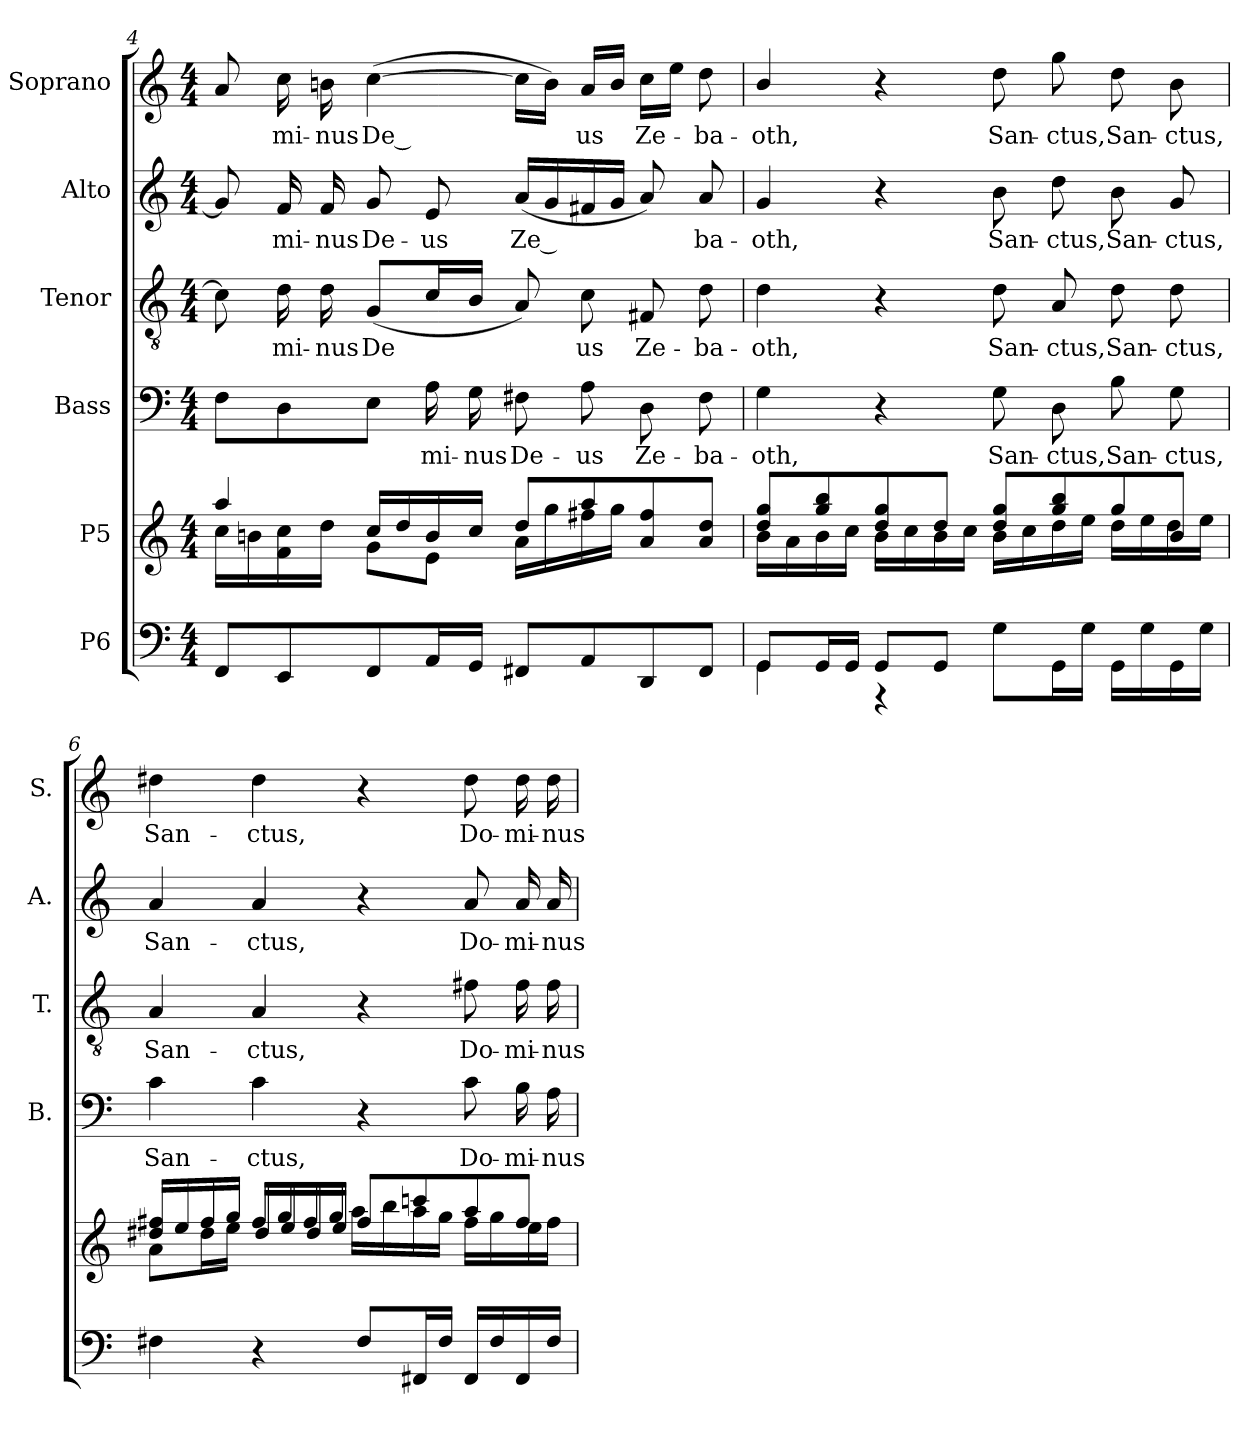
**kern	**kern	**kern	**text	**kern	**text	**kern	**text	**kern	**text
*part6	*part5	*part4	*part4	*part3	*part3	*part2	*part2	*part1	*part1
*staff6	*staff5	*staff4	*staff4	*staff3	*staff3	*staff2	*staff2	*staff1	*staff1
*I"P6	*I"P5	*I"Bass	*	*I"Tenor	*	*I"Alto	*	*I"Soprano	*
*	*	*I'B.	*	*I'T.	*	*I'A.	*	*I'S.	*
*clefF4	*clefG2	*clefF4	*	*clefGv2	*	*clefG2	*	*clefG2	*
*	*	*	*	*ITrd7c12	*	*	*	*	*
*k[]	*k[]	*k[]	*	*k[]	*	*k[]	*	*k[]	*
*C:	*C:	*C:	*	*C:	*	*C:	*	*C:	*
*M4/4	*M4/4	*M4/4	*	*M4/4	*	*M4/4	*	*M4/4	*
=4	=4	=4	=4	=4	=4	=4	=4	=4	=4
*	*^	*	*	*	*	*	*	*	*
!	!	!	!	!	!	!LO:LY:b:color=#000000	!	!	!	!
!	!	!	!	!	!	!	!	!LO:LY:b:color=#000000	!	!
8FFi/L	4aai/	16cci\LL	8Fi\L	.	8Ci\]	--	8gi/]	--	8ai/	.
.	.	16bni\	.	.	.	.	.	.	.	.
!	!	!	!	!	!	!LO:LY:b:color=#000000	!	!	!	!
!	!	!	!	!	!	!	!	!LO:LY:b:color=#000000	!	!
!	!	!	!	!	!	!	!	!	!	!LO:LY:b:color=#000000
8EEi/	.	16fi\ 16cci	8Di\	.	16Di\	mi-	16fi/	mi-	16cci\	-mi-
!	!	!	!	!	!	!LO:LY:b:color=#000000	!	!	!	!
!	!	!	!	!	!	!	!	!LO:LY:b:color=#000000	!	!
!	!	!	!	!	!	!	!	!	!	!LO:LY:b:color=#000000
.	.	16ddi\JJ	.	.	16Di\	-nus	16fi/	-nus	16bni\	-nus
!	!	!	!	!	!	!LO:LY:b:color=#000000	!	!	!	!
!	!	!	!	!	!	!	!	!LO:LY:b:color=#000000	!	!
!	!	!	!	!	!	!	!	!	!	!LO:LY:b:color=#000000
8FFi/	16cci/LL	8gi\L	8Ei\J	.	(8GGi/L	De-	8gi/	De-	([4cci\	De --
.	16ddi/	.	.	.	.	.	.	.	.	.
!	!	!	!	!LO:LY:b:color=#000000	!	!	!	!	!	!
!	!	!	!	!	!	!LO:LY:b:color=#000000	!	!	!	!
!	!	!	!	!	!	!	!	!LO:LY:b:color=#000000	!	!
16AAi/L	16bi/	8ei\J	16Ai\	-mi-	16Ci/L	--	8ei/	-us	.	.
!	!	!	!	!LO:LY:b:color=#000000	!	!	!	!	!	!
16GGi/JJ	16cci/JJ	.	16Gi\	-nus	16BBi/JJ	.	.	.	.	.
!	!	!	!	!LO:LY:b:color=#000000	!	!	!	!	!	!
!	!	!	!	!	!	!LO:LY:b:color=#000000	!	!	!	!
!	!	!	!	!	!	!	!	!LO:LY:b:color=#000000	!	!
!	!	!	!	!	!	!	!	!	!	!LO:LY:b:color=#000000
8FF#Xi/L	8ddi/L	16ai\LL	8F#Xi\	De-	8AAi/)	-	(16ai/LL	Ze --	16cci\LL]	--
.	.	16ggi\	.	.	.	.	16gi/	.	16bi\JJ)	.
!	!	!	!	!LO:LY:b:color=#000000	!	!	!	!	!	!
!	!	!	!	!	!	!LO:LY:b:color=#000000	!	!	!	!
!	!	!	!	!	!	!	!	!LO:LY:b:color=#000000	!	!
!	!	!	!	!	!	!	!	!	!	!LO:LY:b:color=#000000
8AAi/	8aai/	16ff#Xi\	8Ai\	-us	8Ci\	us	16f#Xi/	--	16ai/LL	us
.	.	16ggi\JJ	.	.	.	.	16gi/JJ	.	16bi/JJ	.
!	!	!	!	!LO:LY:b:color=#000000	!	!	!	!	!	!
!	!	!	!	!	!	!LO:LY:b:color=#000000	!	!	!	!
!	!	!	!	!	!	!	!	!	!	!LO:LY:b:color=#000000
8DDi/	8ai/ 8ff#i	4ryy	8Di\	Ze-	8FF#Xi/	Ze-	8ai/)	.	16cci\LL	Ze-
.	.	.	.	.	.	.	.	.	16eei\JJ	.
!	!	!	!	!LO:LY:b:color=#000000	!	!	!	!	!	!
!	!	!	!	!	!	!LO:LY:b:color=#000000	!	!	!	!
!	!	!	!	!	!	!	!	!LO:LY:b:color=#000000	!	!
!	!	!	!	!	!	!	!	!	!	!LO:LY:b:color=#000000
8FF#i/J	8ai/ 8ddiJ	.	8F#i\	-ba-	8Di\	-ba-	8ai/	- ba-	8ddi\	-ba-
=5	=5	=5	=5	=5	=5	=5	=5	=5	=5	=5
*^	*	*	*	*	*	*	*	*	*	*
!	!	!	!	!	!LO:LY:b:color=#000000	!	!	!	!	!	!
!	!	!	!	!	!	!	!LO:LY:b:color=#000000	!	!	!	!
!	!	!	!	!	!	!	!	!	!LO:LY:b:color=#000000	!	!
!	!	!	!	!	!	!	!	!	!	!	!LO:LY:b:color=#000000
8GGi/L	4GGi\	8ddi/ 8ggiL	16bi\LL	4Gi\	-oth,	4Di\	-oth,	4gi/	-oth,	4bi/	-oth,
.	.	.	16ai\	.	.	.	.	.	.	.	.
16GGi/L	.	8ggi/ 8bbi	16bi\	.	.	.	.	.	.	.	.
16GGi/JJ	.	.	16cci\JJ	.	.	.	.	.	.	.	.
8GGi/L	4r	8ddi/ 8ggi	16bi\LL	4r	.	4r	.	4r	.	4r	.
.	.	.	16cci\	.	.	.	.	.	.	.	.
8GGi/J	.	8ddi/J	16bi\	.	.	.	.	.	.	.	.
.	.	.	16cci\JJ	.	.	.	.	.	.	.	.
!	!	!	!	!	!LO:LY:b:color=#000000	!	!	!	!	!	!
!	!	!	!	!	!	!	!LO:LY:b:color=#000000	!	!	!	!
!	!	!	!	!	!	!	!	!	!LO:LY:b:color=#000000	!	!
!	!	!	!	!	!	!	!	!	!	!	!LO:LY:b:color=#000000
8Gi\L	2ryy	8ddi/ 8ggiL	16bi\LL	8Gi\	San-	8Di\	San-	8bi\	San-	8ddi\	San-
.	.	.	16cci\	.	.	.	.	.	.	.	.
!	!	!	!	!	!LO:LY:b:color=#000000	!	!	!	!	!	!
!	!	!	!	!	!	!	!LO:LY:b:color=#000000	!	!	!	!
!	!	!	!	!	!	!	!	!	!LO:LY:b:color=#000000	!	!
!	!	!	!	!	!	!	!	!	!	!	!LO:LY:b:color=#000000
16GGi\L	.	8ggi/ 8bbi	16ddi\	8Di\	-ctus,	8AAi/	-ctus,	8ddi\	-ctus,	8ggi\	-ctus,
16Gi\JJ	.	.	16eei\JJ	.	.	.	.	.	.	.	.
!	!	!	!	!	!LO:LY:b:color=#000000	!	!	!	!	!	!
!	!	!	!	!	!	!	!LO:LY:b:color=#000000	!	!	!	!
!	!	!	!	!	!	!	!	!	!LO:LY:b:color=#000000	!	!
!	!	!	!	!	!	!	!	!	!	!	!LO:LY:b:color=#000000
16GGi\LL	.	8ggi/	16ddi\LL	8Bi\	San-	8Di\	San-	8bi\	San-	8ddi\	San-
16Gi\	.	.	16eei\	.	.	.	.	.	.	.	.
!	!	!	!	!	!LO:LY:b:color=#000000	!	!	!	!	!	!
!	!	!	!	!	!	!	!LO:LY:b:color=#000000	!	!	!	!
!	!	!	!	!	!	!	!	!	!LO:LY:b:color=#000000	!	!
!	!	!	!	!	!	!	!	!	!	!	!LO:LY:b:color=#000000
16GGi\	.	8bi/J	16ddi\	8Gi\	-ctus,	8Di\	-ctus,	8gi/	-ctus,	8bi\	-ctus,
16Gi\JJ	.	.	16eei\JJ	.	.	.	.	.	.	.	.
*v	*v	*	*	*	*	*	*	*	*	*	*
!!LO:PB:g=z
=6	=6	=6	=6	=6	=6	=6	=6	=6	=6	=6
!	!	!	!	!LO:LY:b:color=#000000	!	!	!	!	!	!
!	!	!	!	!	!	!LO:LY:b:color=#000000	!	!	!	!
!	!	!	!	!	!	!	!	!LO:LY:b:color=#000000	!	!
!	!	!	!	!	!	!	!	!	!	!LO:LY:b:color=#000000
4F#Xi\	16dd#Xi/ 16ff#XiLL	8ai\L	4ci\	San-	4AAi/	San-	4ai/	San-	4dd#Xi\	San-
.	16eei/	.	.	.	.	.	.	.	.	.
.	16ff#i/	16dd#i\L	.	.	.	.	.	.	.	.
.	16ggi/JJ	16eei\JJ	.	.	.	.	.	.	.	.
!	!	!	!	!LO:LY:b:color=#000000	!	!	!	!	!	!
!	!	!	!	!	!	!LO:LY:b:color=#000000	!	!	!	!
!	!	!	!	!	!	!	!	!LO:LY:b:color=#000000	!	!
!	!	!	!	!	!	!	!	!	!	!LO:LY:b:color=#000000
4r	16ff#i/LL	16dd#i/LL	4ci\	-ctus,	4AAi/	-ctus,	4ai/	-ctus,	4dd#i\	-ctus,
.	16ggi/	16eei/	.	.	.	.	.	.	.	.
.	16ff#i/	16dd#i/	.	.	.	.	.	.	.	.
.	16ggi/JJ	16eei/JJ	.	.	.	.	.	.	.	.
8F#i/L	8ff#i/L	16aai\LL	4r	.	4r	.	4r	.	4r	.
.	.	16bbi\	.	.	.	.	.	.	.	.
16FF#Xi/L	8cccni/	16aai\	.	.	.	.	.	.	.	.
16F#i/JJ	.	16ggi\JJ	.	.	.	.	.	.	.	.
!	!	!	!	!LO:LY:b:color=#000000	!	!	!	!	!	!
!	!	!	!	!	!	!LO:LY:b:color=#000000	!	!	!	!
!	!	!	!	!	!	!	!	!LO:LY:b:color=#000000	!	!
!	!	!	!	!	!	!	!	!	!	!LO:LY:b:color=#000000
16FF#i/LL	8aai/	16ff#i\LL	8ci\	Do-	8F#Xi\	Do-	8ai/	Do-	8dd#i\	Do-
16F#i/	.	16ggi\	.	.	.	.	.	.	.	.
!	!	!	!	!LO:LY:b:color=#000000	!	!	!	!	!	!
!	!	!	!	!	!	!LO:LY:b:color=#000000	!	!	!	!
!	!	!	!	!	!	!	!	!LO:LY:b:color=#000000	!	!
!	!	!	!	!	!	!	!	!	!	!LO:LY:b:color=#000000
16FF#i/	8ff#i/J	16eei\	16Bi\	-mi-	16F#i\	-mi-	16ai/	-mi-	16dd#i\	-mi-
!	!	!	!	!LO:LY:b:color=#000000	!	!	!	!	!	!
!	!	!	!	!	!	!LO:LY:b:color=#000000	!	!	!	!
!	!	!	!	!	!	!	!	!LO:LY:b:color=#000000	!	!
!	!	!	!	!	!	!	!	!	!	!LO:LY:b:color=#000000
16F#i/JJ	.	16ff#i\JJ	16Ai\	-nus	16F#i\	-nus	16ai/	-nus	16dd#i\	-nus
*	*v	*v	*	*	*	*	*	*	*	*
=	=	=	=	=	=	=	=	=	=
*-	*-	*-	*-	*-	*-	*-	*-	*-	*-
